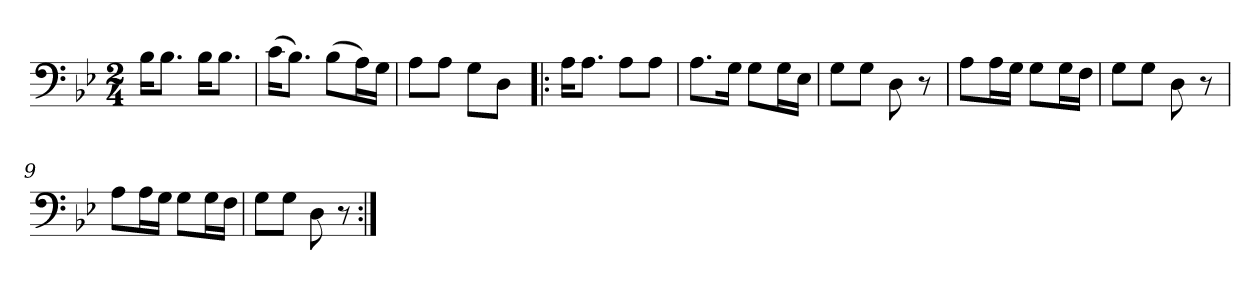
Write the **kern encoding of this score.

**kern
*part1
*staff1
*clefF4
*k[b-e-]
*M2/4
=1
16B-\KL
8.B-\J
16B-\KL
8.B-\J
=2
(16c\KL
8.B-\J)
(8B-\L
16A\L)
16G\JJ
=3
8A\L
8A\J
8G\L
8D\J
=4!|:
16A\KL
8.A\J
8A\L
8A\J
=5
8.A\L
16G\Jk
8G\L
16G\L
16E-\JJ
=6
8G\L
8G\J
8D\
8r
=7
8A\L
16A\L
16G\JJ
8G\L
16G\L
16F\JJ
=8
8G\L
8G\J
8D\
8r
=9
8A\L
16A\L
16G\JJ
8G\L
16G\L
16F\JJ
=10
8G\L
8G\J
8D\
8r
=:|!
*-
